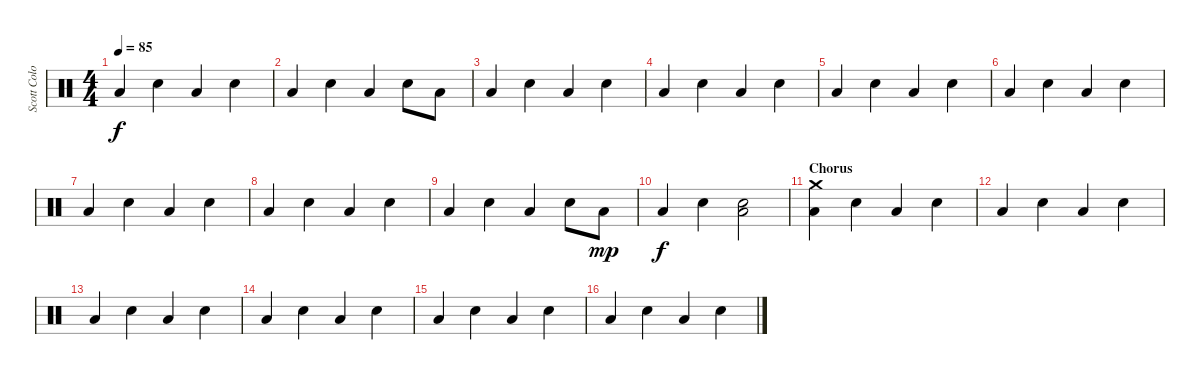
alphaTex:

\track ("Scott Colombus" "Scott Colo") {instrument percussion}
\staff {score}
\articulation defaults
\ts (4 4)
\tempo 85
\clef neutral
\ks c "Low Floor Tom (hit)".4{dy f} "Snare (hit) 2".4 "Low Floor Tom (hit)".4 "Snare (hit) 2".4
|
"Low Floor Tom (hit)".4 "Snare (hit) 2".4 "Low Floor Tom (hit)".4 "Snare (hit) 2".8 "Low Floor Tom (hit)".8 |
"Low Floor Tom (hit)".4 "Snare (hit) 2".4 "Low Floor Tom (hit)".4 "Snare (hit) 2".4 |
"Low Floor Tom (hit)".4 "Snare (hit) 2".4 "Low Floor Tom (hit)".4 "Snare (hit) 2".4 |
"Low Floor Tom (hit)".4 "Snare (hit) 2".4 "Low Floor Tom (hit)".4 "Snare (hit) 2".4 |
"Low Floor Tom (hit)".4 "Snare (hit) 2".4 "Low Floor Tom (hit)".4 "Snare (hit) 2".4 |
"Low Floor Tom (hit)".4 "Snare (hit) 2".4 "Low Floor Tom (hit)".4 "Snare (hit) 2".4 |
"Low Floor Tom (hit)".4 "Snare (hit) 2".4 "Low Floor Tom (hit)".4 "Snare (hit) 2".4 |
"Low Floor Tom (hit)".4 "Snare (hit) 2".4 "Low Floor Tom (hit)".4 "Snare (hit) 2".8 "Low Floor Tom (hit)".8{dy mp} |
"Low Floor Tom (hit)".4{dy f} "Snare (hit) 2".4 ("Snare (hit) 2" "Low Floor Tom (hit)").2 |
\section ("" "Chorus")
("Crash medium (hit)" "Low Floor Tom (hit)").4 "Snare (hit) 2".4 "Low Floor Tom (hit)".4 "Snare (hit) 2".4 |
"Low Floor Tom (hit)".4 "Snare (hit) 2".4 "Low Floor Tom (hit)".4 "Snare (hit) 2".4 |
"Low Floor Tom (hit)".4 "Snare (hit) 2".4 "Low Floor Tom (hit)".4 "Snare (hit) 2".4 |
"Low Floor Tom (hit)".4 "Snare (hit) 2".4 "Low Floor Tom (hit)".4 "Snare (hit) 2".4 |
"Low Floor Tom (hit)".4 "Snare (hit) 2".4 "Low Floor Tom (hit)".4 "Snare (hit) 2".4 |
"Low Floor Tom (hit)".4 "Snare (hit) 2".4 "Low Floor Tom (hit)".4 "Snare (hit) 2".4
